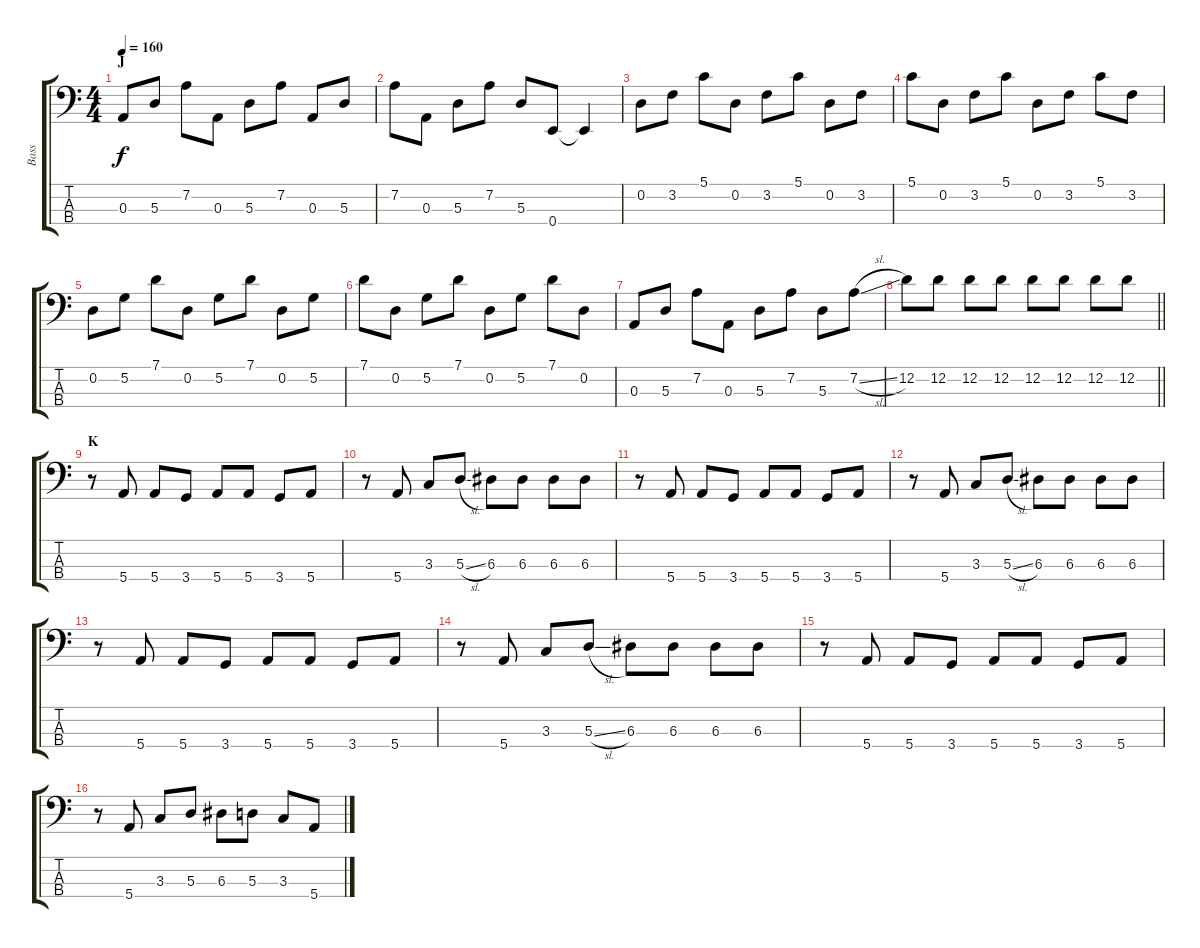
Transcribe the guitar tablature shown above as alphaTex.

\track ("Bass" "Bass") {instrument electricbasspick}
\staff {score tabs}
\tuning (G2 D2 A1 E1) {hide}
\ts (4 4)
\section ("" "J")
\tempo 160
\clef f4
\ks c
0.3.8{dy f} 5.3.8 7.2.8 0.3.8 5.3.8 7.2.8 0.3.8 5.3.8 |
7.2.8 0.3.8 5.3.8 7.2.8 5.3.8 0.4.8 0.4{t}.4 |
0.2.8 3.2.8 5.1.8 0.2.8 3.2.8 5.1.8 0.2.8 3.2.8 |
5.1.8 0.2.8 3.2.8 5.1.8 0.2.8 3.2.8 5.1.8 3.2.8 |
0.2.8 5.2.8 7.1.8 0.2.8 5.2.8 7.1.8 0.2.8 5.2.8 |
7.1.8 0.2.8 5.2.8 7.1.8 0.2.8 5.2.8 7.1.8 0.2.8 |
0.3.8 5.3.8 7.2.8 0.3.8 5.3.8 7.2.8 5.3.8 7.2{sl}.8 |
\barLineRight lightlight
12.2.8 12.2.8 12.2.8 12.2.8 12.2.8 12.2.8 12.2.8 12.2.8 |
\section ("" "K")
r.8 5.4.8 5.4.8 3.4.8 5.4.8 5.4.8 3.4.8 5.4.8 |
r.8 5.4.8 3.3.8 5.3{sl}.8 6.3.8 6.3.8 6.3.8 6.3.8 |
r.8 5.4.8 5.4.8 3.4.8 5.4.8 5.4.8 3.4.8 5.4.8 |
r.8 5.4.8 3.3.8 5.3{sl}.8 6.3.8 6.3.8 6.3.8 6.3.8 |
r.8 5.4.8 5.4.8 3.4.8 5.4.8 5.4.8 3.4.8 5.4.8 |
r.8 5.4.8 3.3.8 5.3{sl}.8 6.3.8 6.3.8 6.3.8 6.3.8 |
r.8 5.4.8 5.4.8 3.4.8 5.4.8 5.4.8 3.4.8 5.4.8 |
r.8 5.4.8 3.3.8 5.3.8 6.3.8 5.3.8 3.3.8 5.4.8
